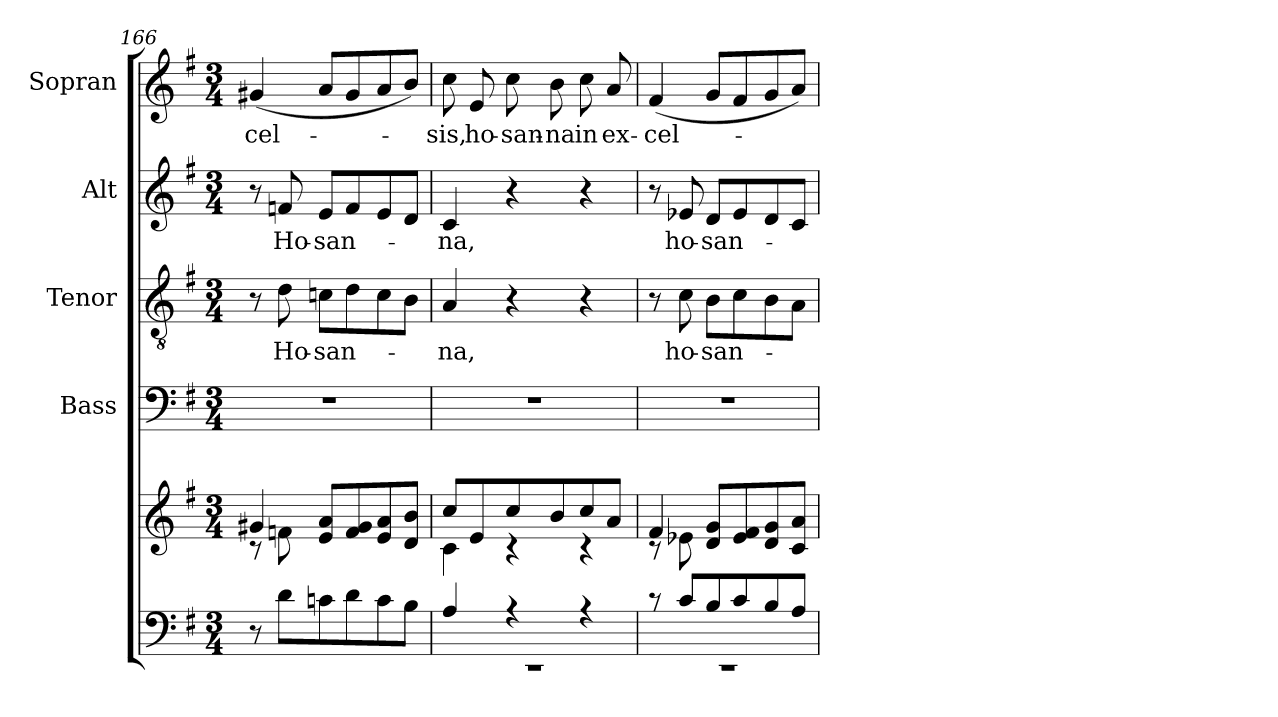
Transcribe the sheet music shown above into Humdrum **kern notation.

**kern	**kern	**kern	**kern	**text	**kern	**text	**kern	**text
*part5	*part5	*part4	*part3	*part3	*part2	*part2	*part1	*part1
*staff6	*staff5	*staff4	*staff3	*staff3	*staff2	*staff2	*staff1	*staff1
*	*	*I"Bass	*I"Tenor	*	*I"Alt	*	*I"Sopran	*
*	*	*I'B	*I'T	*	*I'A	*	*I'S	*
!!LO:LB:g=z
*clefF4	*clefG2	*clefF4	*clefGv2	*	*clefG2	*	*clefG2	*
*k[f#]	*k[f#]	*k[f#]	*k[f#]	*	*k[f#]	*	*k[f#]	*
*G:	*G:	*G:	*G:	*	*G:	*	*G:	*
*M3/4	*M3/4	*M3/4	*M3/4	*	*M3/4	*	*M3/4	*
=166	=166	=166	=166	=166	=166	=166	=166	=166
*	*^	*	*	*	*	*	*	*
!	!	!	!	!	!	!	!	!	!LO:LY:b
8r	4g#X/	8rc	2.r	8r	.	8r	.	(<4g#X/	-cel-
!	!	!	!	!	!LO:LY:b	!	!LO:LY:b	!	!
8d\L	.	8fn\	.	8d\	Ho-	8fn/	Ho-	.	.
!	!	!	!	!	!LO:LY:b	!	!LO:LY:b	!	!
8cn\	8e/ 8a/L	2ryy	.	8cn\L	-san-	8e/L	-san-	8a/L	.
8d\	8f/ 8g#/	.	.	8d\	.	8f/	.	8g#/	.
8c\	8e/ 8a/	.	.	8c\	.	8e/	.	8a/	.
8B\J	8d/ 8b/J	.	.	8B\J	.	8d/J	.	8b/J)	.
=167	=167	=167	=167	=167	=167	=167	=167	=167	=167
*^	*	*	*	*	*	*	*	*	*
!	!LO:N:vis=1	!	!	!	!	!LO:LY:b	!	!LO:LY:b	!	!LO:LY:b
4A/	2.rEE	8cc/L	4c\	2.r	4A/	-na,	4c/	-na,	8cc\	-sis,
!	!	!	!	!	!	!	!	!	!	!LO:LY:b
.	.	8e/	.	.	.	.	.	.	8e/	ho-
!	!	!	!	!	!	!	!	!	!	!LO:LY:b
4rG	.	8cc/	4rc	.	4r	.	4r	.	8cc\	-san-
!	!	!	!	!	!	!	!	!	!	!LO:LY:b
.	.	8b/	.	.	.	.	.	.	8b\	-na
!	!	!	!	!	!	!	!	!	!	!LO:LY:b
4rA	.	8cc/	4rc	.	4r	.	4r	.	8cc\	in
!	!	!	!	!	!	!	!	!	!	!LO:LY:b
.	.	8a/J	.	.	.	.	.	.	8a/	ex-
=168	=168	=168	=168	=168	=168	=168	=168	=168	=168	=168
!	!LO:N:vis=1	!	!	!	!	!	!	!	!	!LO:LY:b
8rB	2.rEE	4f#/	8rc	2.r	8r	.	8r	.	(<4f#/	-cel-
!	!	!	!	!	!	!LO:LY:b	!	!LO:LY:b	!	!
8c/L	.	.	8e-X\	.	8c\	ho-	8e-X/	ho-	.	.
!	!	!	!	!	!	!LO:LY:b	!	!LO:LY:b	!	!
8B/	.	8d/ 8g/L	2ryy	.	8B\L	-san-	8d/L	-san-	8g/L	.
8c/	.	8e-/ 8f#/	.	.	8c\	.	8e-/	.	8f#/	.
8B/	.	8d/ 8g/	.	.	8B\	.	8d/	.	8g/	.
8A/J	.	8c/ 8a/J	.	.	8A\J	.	8c/J	.	8a/J)	.
*v	*v	*	*	*	*	*	*	*	*	*
*	*v	*v	*	*	*	*	*	*	*
=	=	=	=	=	=	=	=	=
*-	*-	*-	*-	*-	*-	*-	*-	*-
